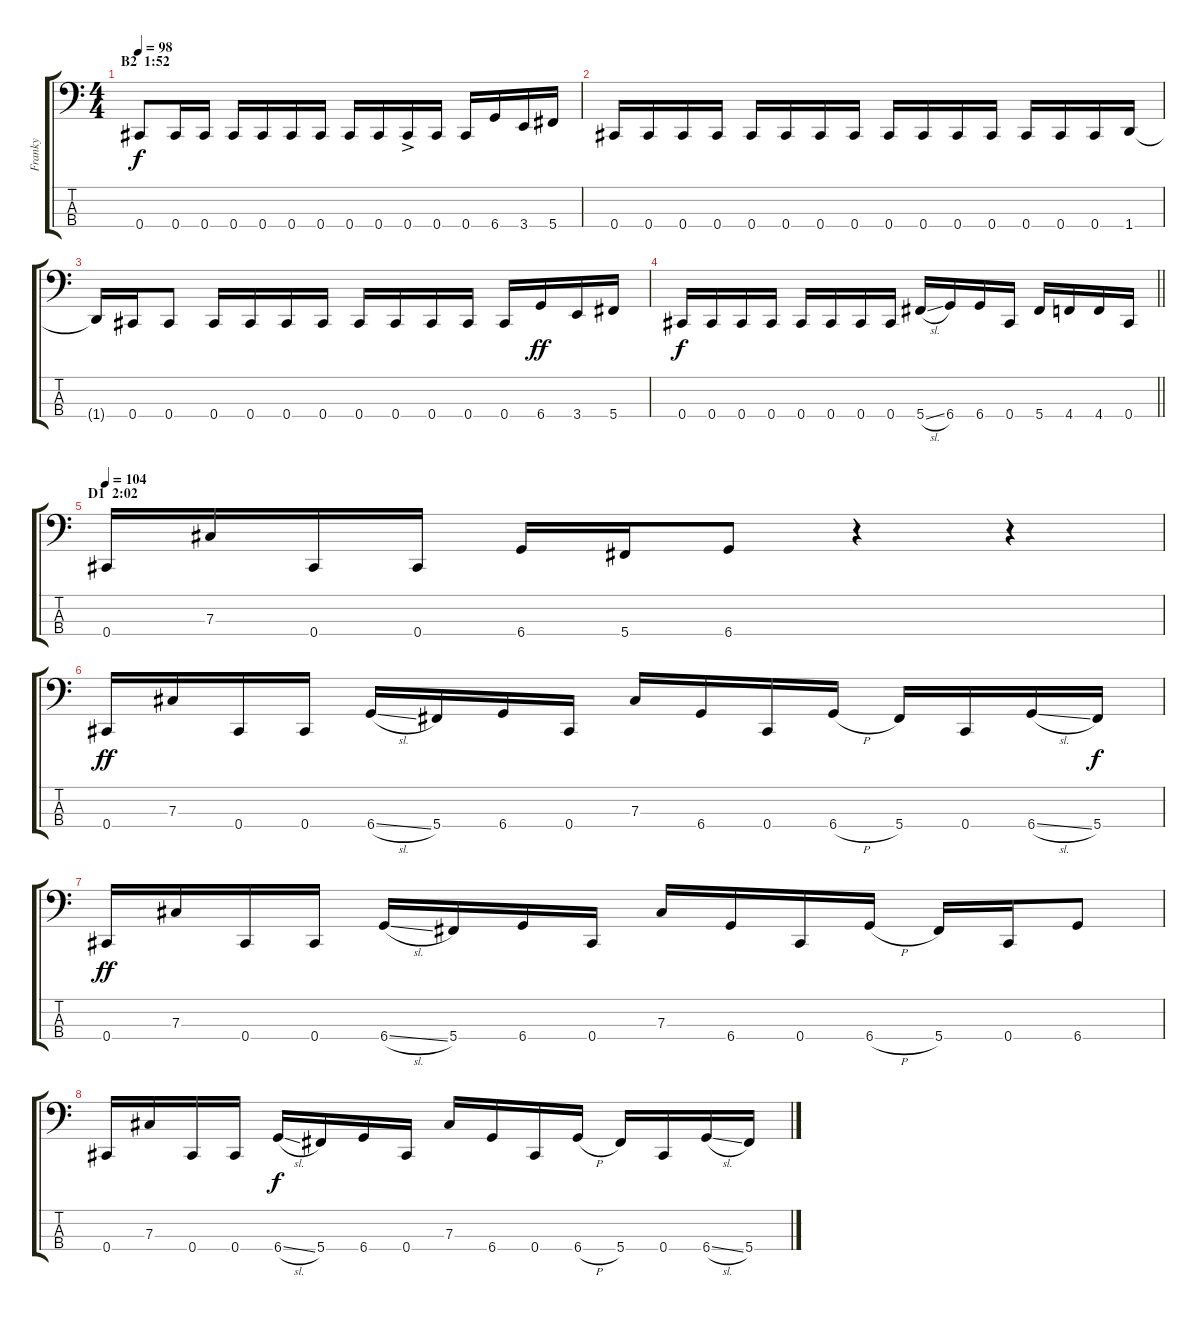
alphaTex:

\track ("Franky" "Franky") {instrument electricbassfinger}
\staff {score tabs}
\tuning (E2 B1 Gb1 Db1) {hide}
\ts (4 4)
\section ("" "B2  1:52")
\tempo 98
\clef f4
\ks c
0.4.8{dy f} 0.4.16 0.4.16 0.4.16 0.4.16 0.4.16 0.4.16 0.4.16 0.4.16 0.4{ac}.16 0.4.16 0.4.16 6.4.16 3.4.16 5.4.16 |
0.4.16 0.4.16 0.4.16 0.4.16 0.4.16 0.4.16 0.4.16 0.4.16 0.4.16 0.4.16 0.4.16 0.4.16 0.4.16 0.4.16 0.4.16 1.4.16 |
1.4{t}.16 0.4.16 0.4.8 0.4.16 0.4.16 0.4.16 0.4.16 0.4.16 0.4.16 0.4.16 0.4.16 0.4.16 6.4.16{dy ff} 3.4.16 5.4.16 |
\barLineRight lightlight
0.4.16{dy f} 0.4.16 0.4.16 0.4.16 0.4.16 0.4.16 0.4.16 0.4.16 5.4{sl}.16 6.4.16 6.4.16 0.4.16 5.4.16 4.4.16 4.4.16 0.4.16 |
\section ("" "D1  2:02")
\tempo 104
0.4.16 7.3.16 0.4.16 0.4.16 6.4.16 5.4.16 6.4.8 r.4 r.4 |
0.4.16{dy ff volume 16} 7.3.16 0.4.16 0.4.16 6.4{sl}.16 5.4.16 6.4.16 0.4.16 7.3.16 6.4.16 0.4.16 6.4{h}.16 5.4.16 0.4.16 6.4{sl}.16 5.4.16{dy f} |
0.4.16{dy ff} 7.3.16 0.4.16 0.4.16 6.4{sl}.16 5.4.16 6.4.16 0.4.16 7.3.16 6.4.16 0.4.16 6.4{h}.16 5.4.16 0.4.16 6.4.8 |
0.4.16 7.3.16 0.4.16 0.4.16 6.4{sl}.16{dy f} 5.4.16 6.4.16 0.4.16 7.3.16 6.4.16 0.4.16 6.4{h}.16 5.4.16 0.4.16 6.4{sl}.16 5.4.16
